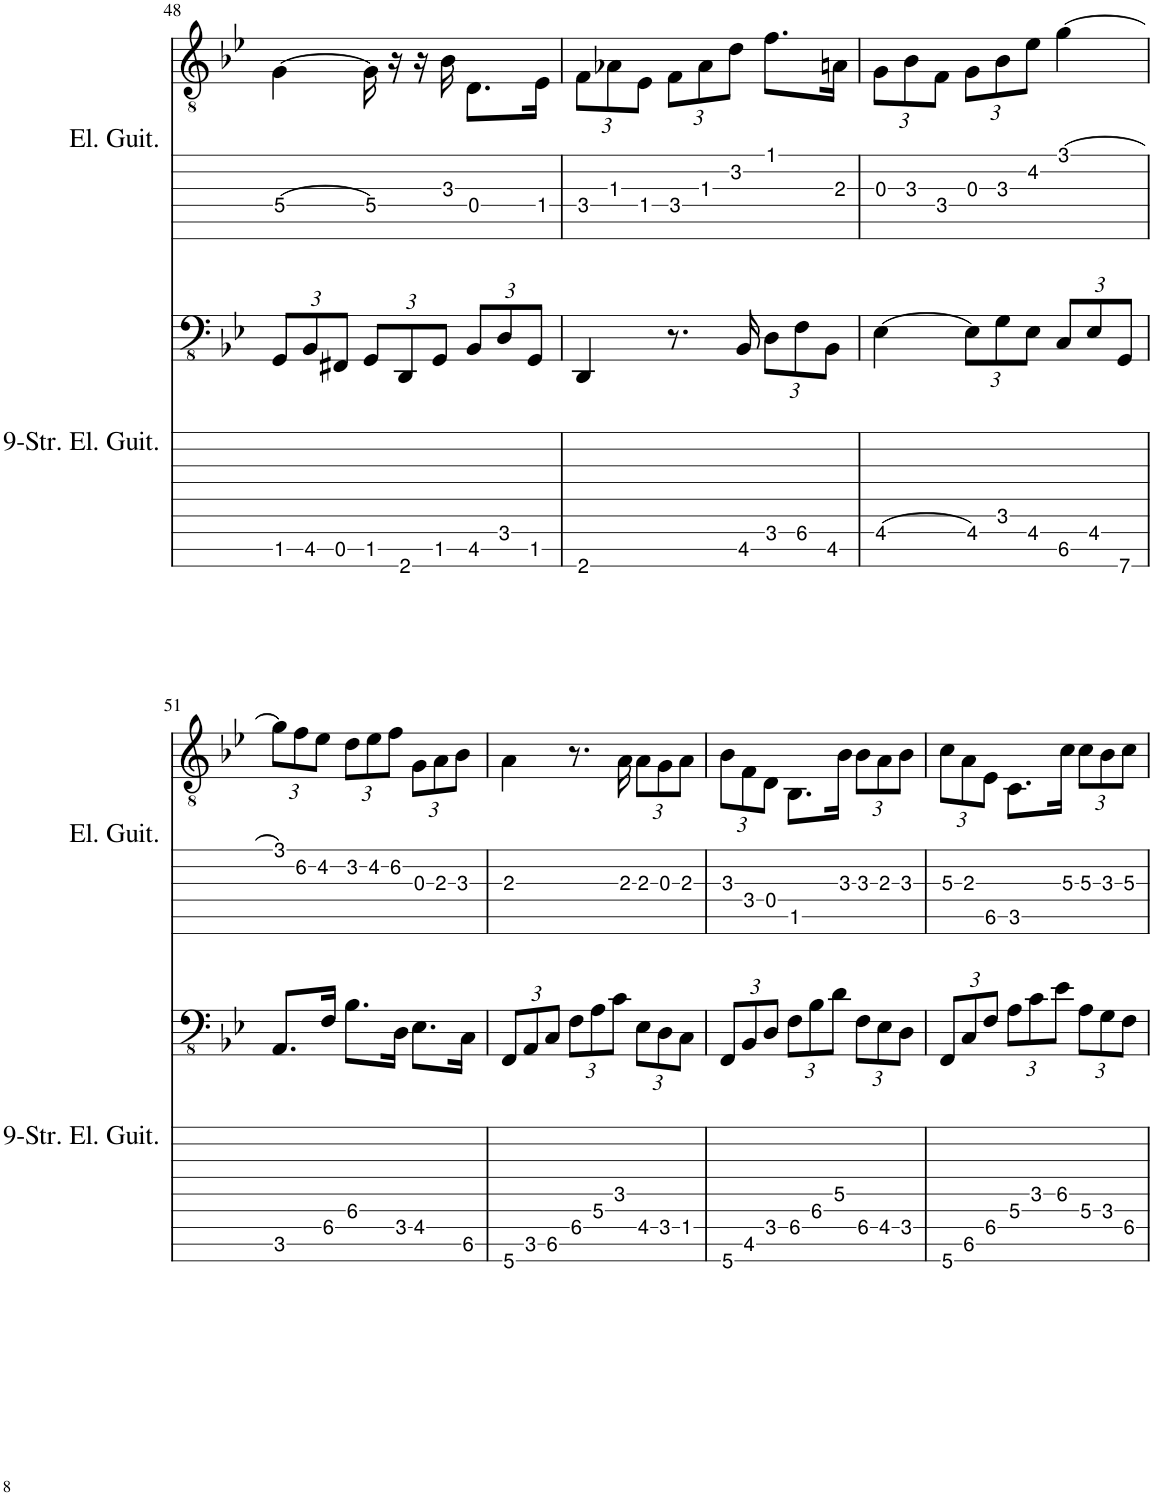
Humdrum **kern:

**kern	**kern	**kern	**kern
*part2	*part2	*part1	*part1
*staff4	*staff3	*staff2	*staff1
*I"9-String Electric Guitar	*	*I"Electric Guitar	*
*I'9-Str. El. Guit.	*	*I'El. Guit.	*
!!LO:PB:g=z
*	*clefFv4	*	*clefGv2
*k[b-e-]	*k[b-e-]	*k[b-e-]	*k[b-e-]
*M3/4	*M3/4	*M3/4	*M3/4
*Xbrackettup	*Xbrackettup	*	*
=48	=48	=48	=48
12GGGL	12GGG/L	[4G	[4G\
12BBB-	12BBB-/	.	.
12FFF#J	12FFF#X/J	.	.
12GGGL	12GGG/L	16G]	16G\]
.	.	16r	16r
12DDD	12DDD/	.	.
.	.	16r	16r
12GGGJ	12GGG/J	.	.
.	.	16B-	16B-\
12BBB-L	12BBB-/L	8.DL	8.D\L
12DD	12DD/	.	.
12GGGJ	12GGG/J	.	.
.	.	16E-Jk	16E-\Jk
=49	=49	=49	=49
*	*	*Xbrackettup	*Xbrackettup
4DDD	4DDD/	12FL	12F\L
.	.	12A-	12A-X\
.	.	12E-J	12E-\J
8.r	8.r	12FL	12F\L
.	.	12A-	12A-\
.	.	12dJ	12d\J
16BBB-	16BBB-/	.	.
12DDL	12DD\L	8.fL	8.f\L
12FF	12FF\	.	.
12BBB-J	12BBB-\J	.	.
.	.	16AJk	16An\Jk
=50	=50	=50	=50
[4EE-	[4EE-\	12GL	12G\L
.	.	12B-	12B-\
.	.	12FJ	12F\J
12EE-L]	12EE-\L]	12GL	12G\L
12GG	12GG\	12B-	12B-\
12EE-J	12EE-\J	12e-J	12e-\J
12CCL	12CC/L	[4g	[4g\
12EE-	12EE-/	.	.
12GGGJ	12GGG/J	.	.
!!LO:LB:g=z
=51	=51	=51	=51
8.AAAL	8.AAA/L	12gL]	12g\L]
.	.	12f	12f\
.	.	12e-J	12e-\J
16FFJk	16FF/Jk	.	.
8.BB-L	8.BB-\L	12dL	12d\L
.	.	12e-	12e-\
.	.	12fJ	12f\J
16DDJk	16DD\Jk	.	.
8.EE-L	8.EE-\L	12GL	12G\L
.	.	12A	12A\
.	.	12B-J	12B-\J
16CCJk	16CC\Jk	.	.
=52	=52	=52	=52
12FFFL	12FFF/L	4A	4A\
12AAA	12AAA/	.	.
12CCJ	12CC/J	.	.
12FFL	12FF\L	8.r	8.r
12AA	12AA\	.	.
12CJ	12C\J	.	.
.	.	16A	16A\
12EE-L	12EE-\L	12AL	12A\L
12DD	12DD\	12G	12G\
12CCJ	12CC\J	12AJ	12A\J
=53	=53	=53	=53
12FFFL	12FFF/L	12B-L	12B-\L
12BBB-	12BBB-/	12F	12F\
12DDJ	12DD/J	12DJ	12D\J
12FFL	12FF\L	8.BB-L	8.BB-\L
12BB-	12BB-\	.	.
12DJ	12D\J	.	.
.	.	16B-Jk	16B-\Jk
12FFL	12FF\L	12B-L	12B-\L
12EE-	12EE-\	12A	12A\
12DDJ	12DD\J	12B-J	12B-\J
=54	=54	=54	=54
12FFFL	12FFF/L	12cL	12c\L
12CC	12CC/	12A	12A\
12FFJ	12FF/J	12E-J	12E-\J
12AAL	12AA\L	8.CL	8.C\L
12C	12C\	.	.
12E-J	12E-\J	.	.
.	.	16cJk	16c\Jk
12AAL	12AA\L	12cL	12c\L
12GG	12GG\	12B-	12B-\
12FFJ	12FF\J	12cJ	12c\J
=	=	=	=
*-	*-	*-	*-
